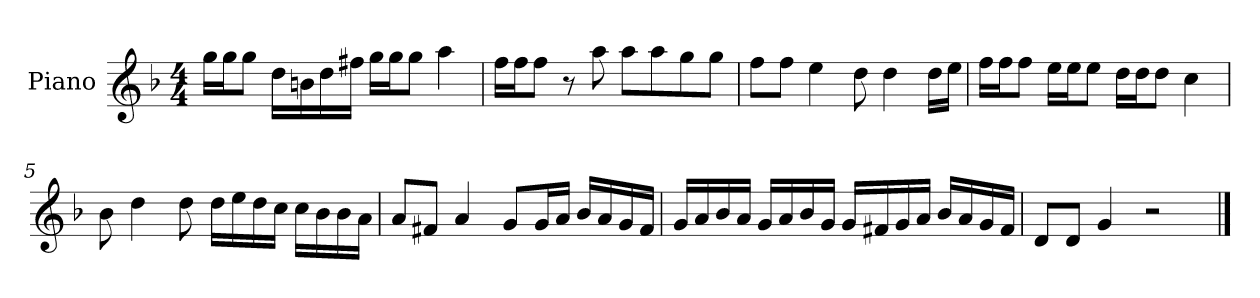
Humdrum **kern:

**kern
*part1
*staff1
*I"Piano
*I'P-no
*clefG2
*k[b-]
*M4/4
*MM90
=1
16gg\LL
16gg\J
8gg\J
16dd\LL
16bn\
16dd\
16ff#X\JJ
16gg\LL
16gg\J
8gg\J
4aa\
=2
16ff\LL
16ff\J
8ff\J
8r
8aa\
8aa\L
8aa\
8gg\
8gg\J
=3
8ff\L
8ff\J
4ee\
8dd\
4dd\
16dd\LL
16ee\JJ
=4
16ff\LL
16ff\J
8ff\J
16ee\LL
16ee\J
8ee\J
16dd\LL
16dd\J
8dd\J
4cc\
!!LO:LB:g=z
=5
8b-\
4dd\
8dd\
16dd\LL
16ee\
16dd\
16cc\JJ
16cc\LL
16b-\
16b-\
16a\JJ
=6
8a/L
8f#X/J
4a/
8g/L
16g/L
16a/JJ
16b-/LL
16a/
16g/
16f#/JJ
=7
16g/LL
16a/
16b-/
16a/JJ
16g/LL
16a/
16b-/
16g/JJ
16g/LL
16f#X/
16g/
16a/JJ
16b-/LL
16a/
16g/
16f#/JJ
=8
8d/L
8d/J
4g/
2r
==
*-
